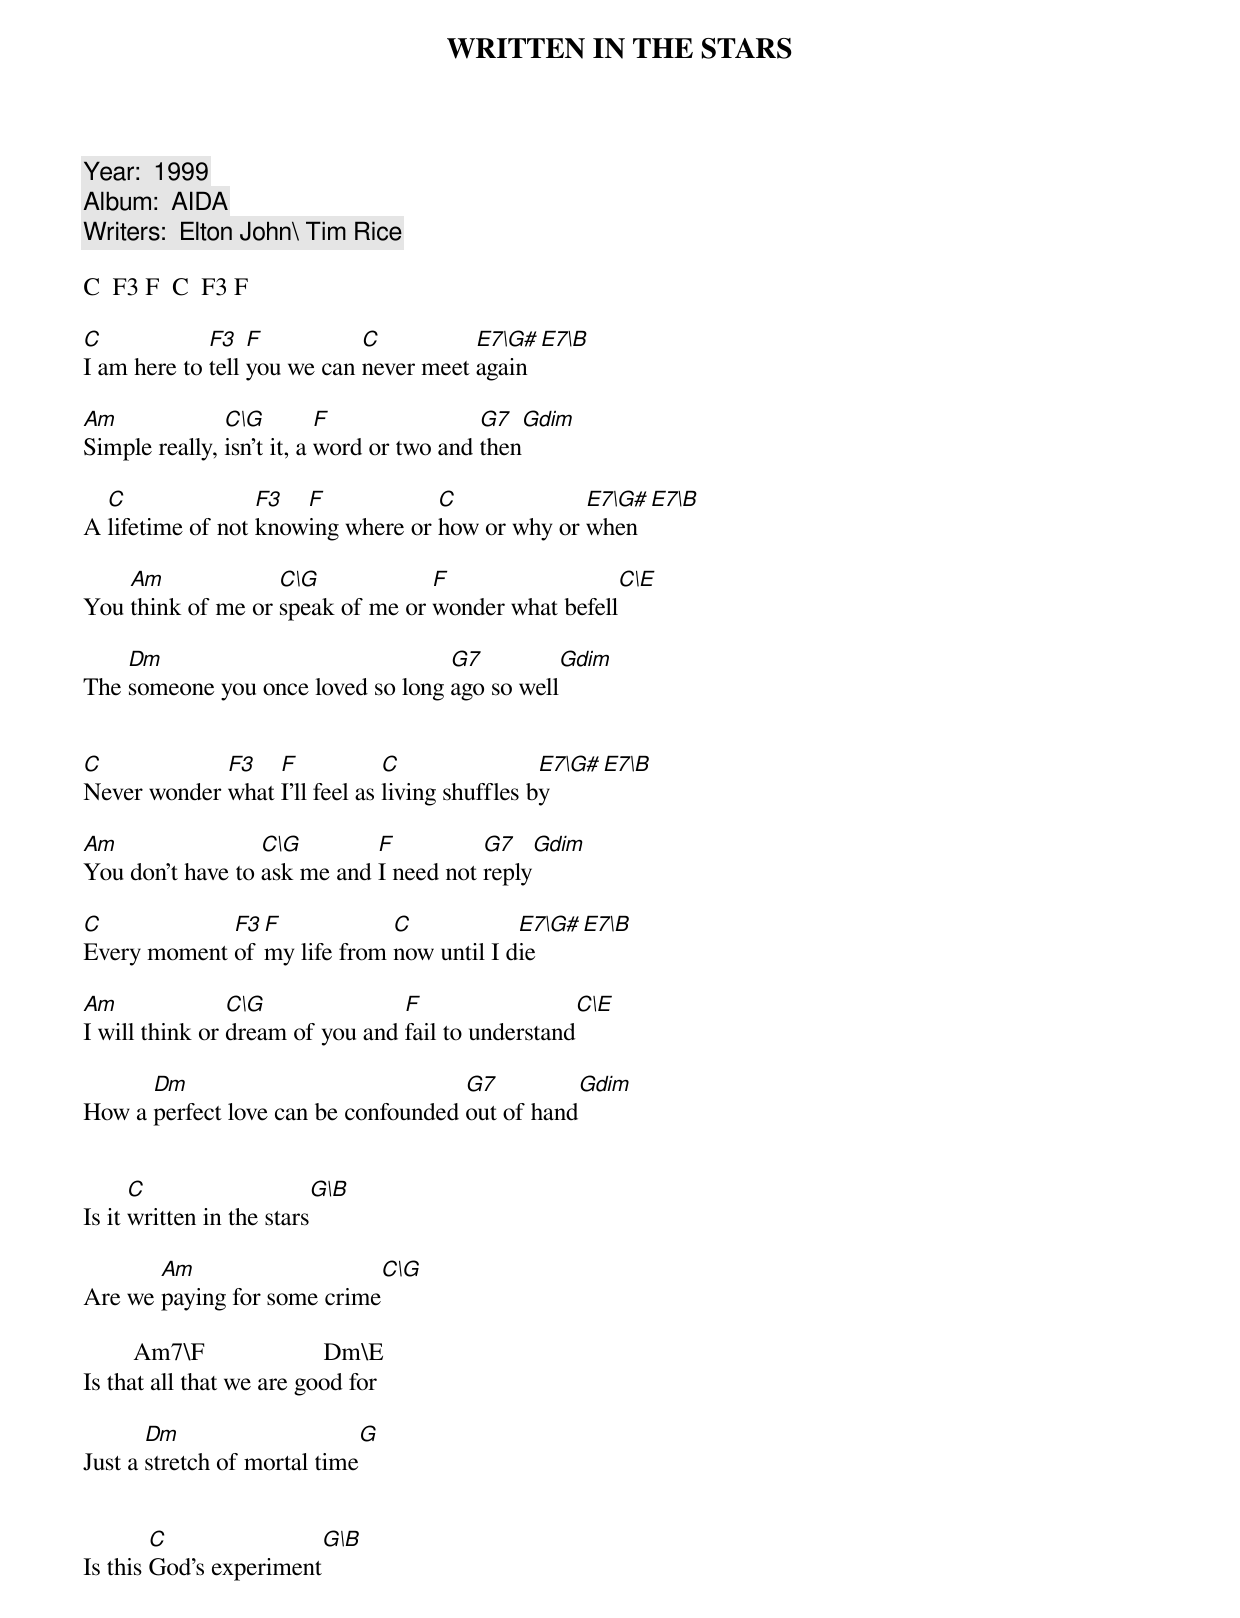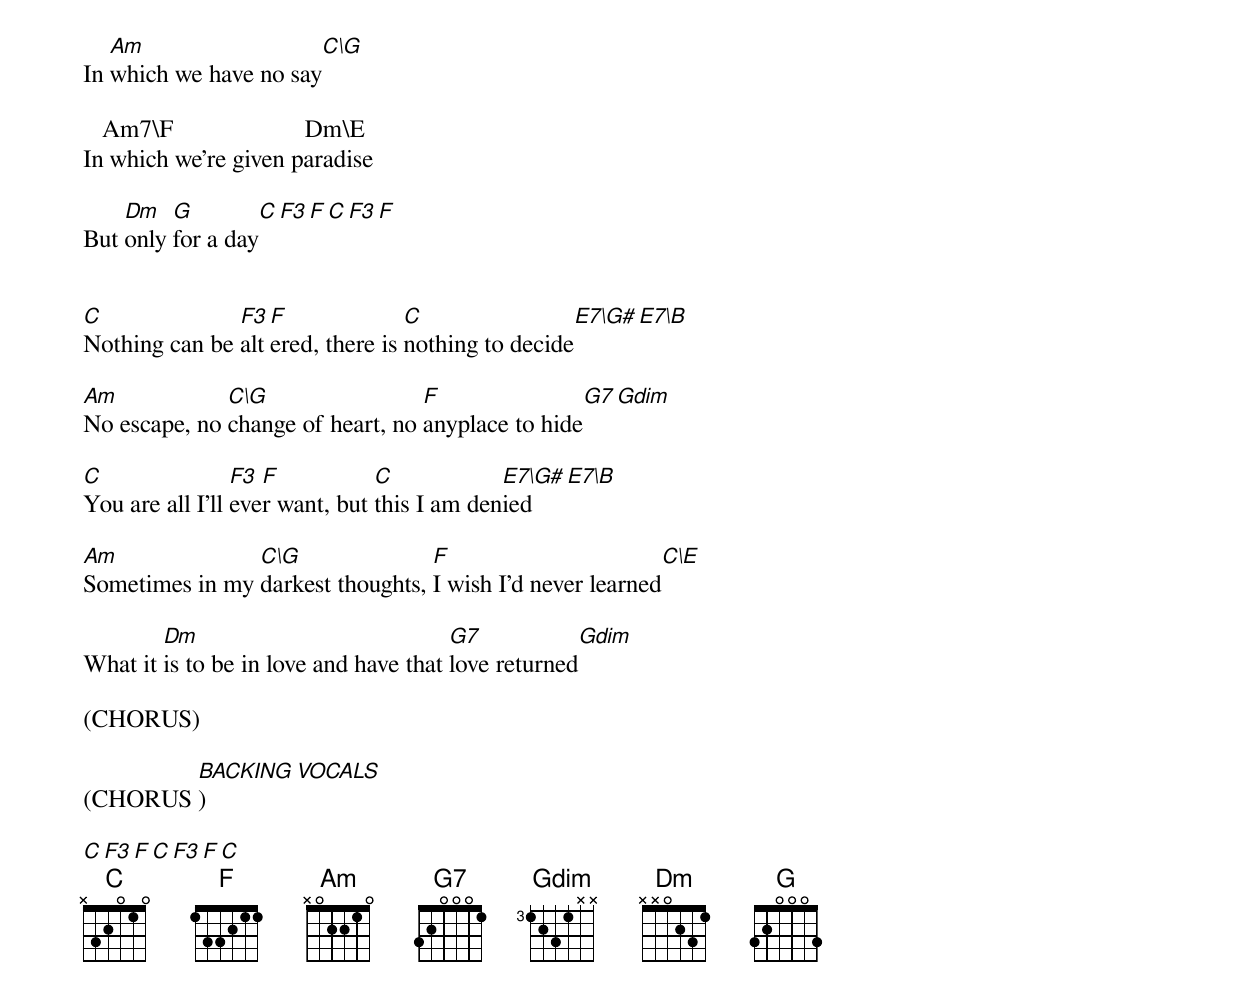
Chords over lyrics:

WRITTEN IN THE STARS

Year:  1999
Album:  AIDA
Writers:  Elton John\ Tim Rice

C  F3 F  C  F3 F

C	     F3   F          C          E7\G#  E7\B
I am here to tell you we can never meet again

Am  	       C\G	   F               G7   Gdim
Simple really, isn't it, a word or two and then

  C		  F3  F            C		 E7\G#  E7\B
A lifetime of not knowing where or how or why or when

    Am             C\G 		  F                  C\E
You think of me or speak of me or wonder what befell

    Dm			           G7          Gdim
The someone you once loved so long ago so well


C	     F3   F	       C		E7\G#  E7\B
Never wonder what I'll feel as living shuffles by

Am		  C\G        F          G7    Gdim
You don't have to ask me and I need not reply

C            F3 F	     C		  E7\G#  E7\B
Every moment of my life from now until I die

Am		C\G		 F       	   C\E
I will think or dream of you and fail to understand

      Dm			     G7          Gdim
How a perfect love can be confounded out of hand


      C 		   G\B
Is it written in the stars

       Am		     C\G
Are we paying for some crime

	Am7\F   		Dm\E
Is that all that we are good for

       Dm		     G
Just a stretch of mortal time


	C		 G\B
Is this God's experiment

   Am			C\G
In which we have no say

   Am7\F		     Dm\E
In which we're given paradise

    Dm   G         C  F3 F  C  F3 F
But only for a day


C	       F3 F              C                E7\G# E7\B
Nothing can be altered, there is nothing to decide

Am	      C\G                 F	           G7 Gdim
No escape, no change of heart, no anyplace to hide

C		 F3 F           C	     E7\G# E7\B
You are all I'll ever want, but this I am denied

Am		C\G		  F			   C\E
Sometimes in my darkest thoughts, I wish I'd never learned

	Dm			       G7	     Gdim
What it is to be in love and have that love returned

(CHORUS)

(CHORUS [BACKING VOCALS])

C  F3 F  C  F3 F  C
